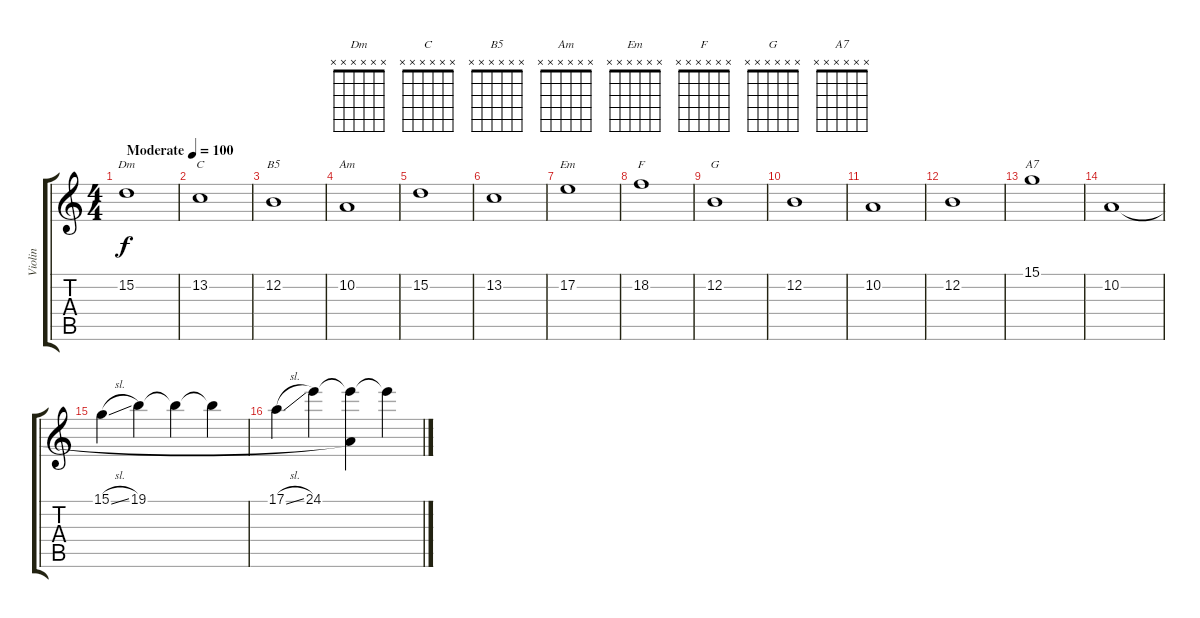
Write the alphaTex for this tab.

\track ("Violin" "Violin") {instrument violin}
\staff {score tabs}
\tuning (E4 B3 G3 D3 A2 E2) {hide}
\chord ("Dm" x x x x x x)
\chord ("C" x x x x x x)
\chord ("B5" x x x x x x)
\chord ("Am" x x x x x x)
\chord ("Em" x x x x x x)
\chord ("F" x x x x x x)
\chord ("G" x x x x x x)
\chord ("A7" x x x x x x)
\ts (4 4)
\tempo (100 "Moderate")
\clef g2
\ks c
15.2.1{ch "Dm" dy f instrument violin} |
13.2.1{ch "C"} |
12.2.1{ch "B5"} |
10.2.1{ch "Am"} |
15.2.1 |
13.2.1 |
17.2.1{ch "Em"} |
18.2.1{ch "F"} |
12.2.1{ch "G"} |
12.2.1 |
10.2.1 |
12.2.1 |
15.1.1{ch "A7"} |
10.2.1 |
15.1{sl}.4 19.1.4 19.1{t}.4 19.1{t}.4 |
17.1{sl}.4 24.1.4 (24.1{t} 10.2{t}).4 24.1{t}.4
